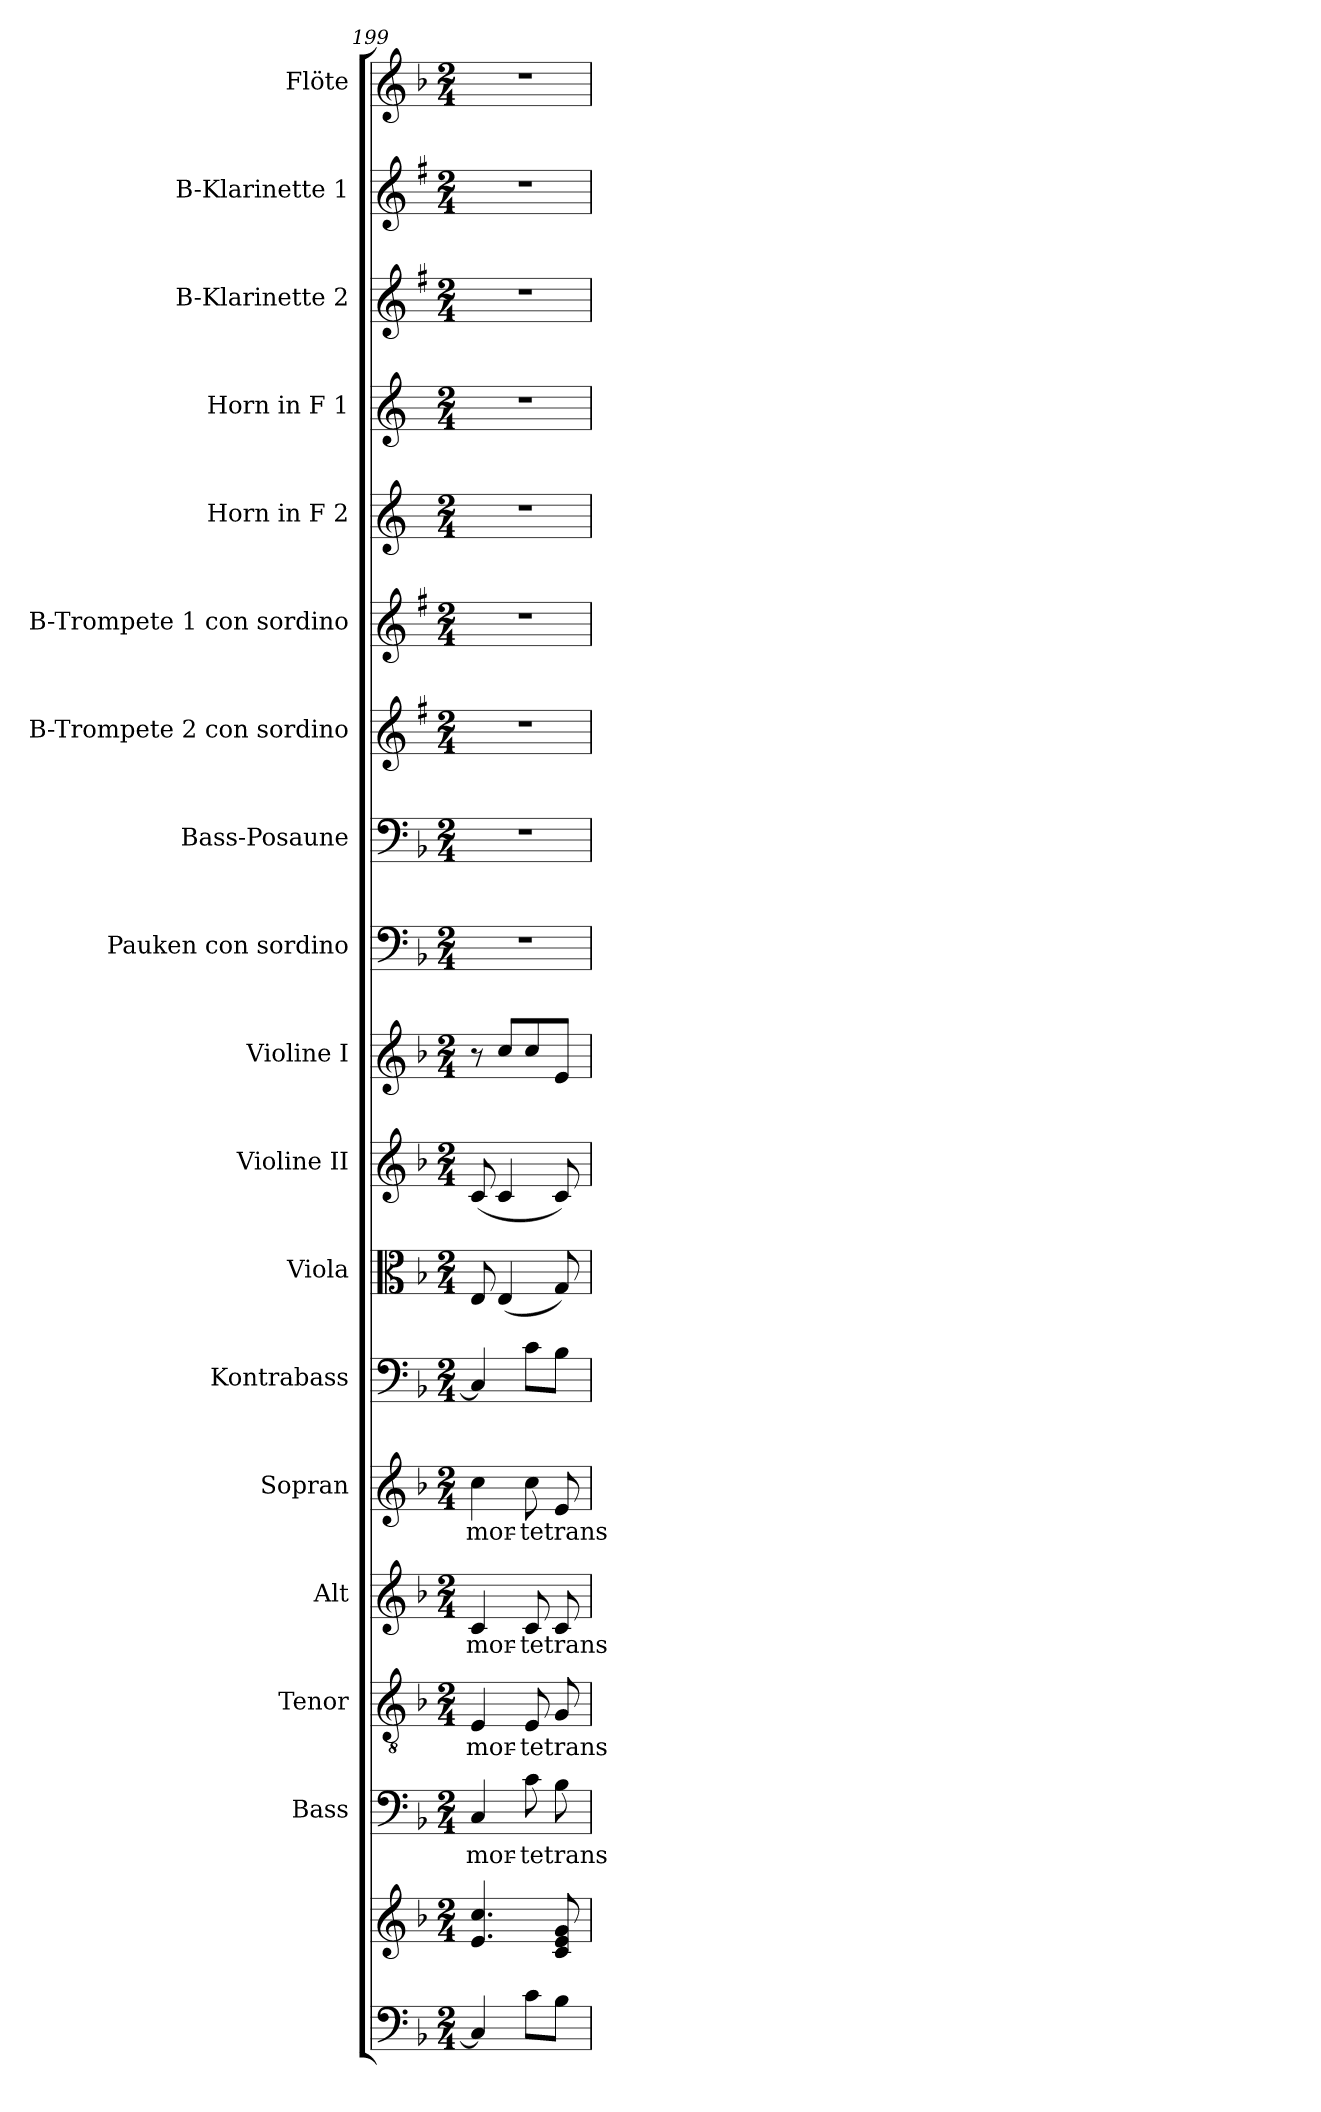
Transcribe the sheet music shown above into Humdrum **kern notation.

**kern	**kern	**kern	**text	**kern	**text	**kern	**text	**kern	**text	**kern	**kern	**kern	**kern	**kern	**kern	**kern	**kern	**kern	**kern	**kern	**kern	**kern
*part18	*part18	*part17	*part17	*part16	*part16	*part15	*part15	*part14	*part14	*part13	*part12	*part11	*part10	*part9	*part8	*part7	*part6	*part5	*part4	*part3	*part2	*part1
*staff19	*staff18	*staff17	*staff17	*staff16	*staff16	*staff15	*staff15	*staff14	*staff14	*staff13	*staff12	*staff11	*staff10	*staff9	*staff8	*staff7	*staff6	*staff5	*staff4	*staff3	*staff2	*staff1
*	*	*I"Bass	*	*I"Tenor	*	*I"Alt	*	*I"Sopran	*	*I"Kontrabass	*I"Viola	*I"Violine II	*I"Violine I	*I"Pauken con sordino	*I"Bass-Posaune	*I"B-Trompete 2 con sordino	*I"B-Trompete 1 con sordino	*I"Horn in F 2	*I"Horn in F 1	*I"B-Klarinette 2	*I"B-Klarinette 1	*I"Flöte
*	*	*I'B.	*	*I'T.	*	*I'A.	*	*I'S.	*	*I'Kb.	*I'Vla.	*I'Vl. II	*I'Vl. I	*I'Pk.	*I'B. Pos.	*I'B Trp. 2	*I'B Trp. 1	*	*	*I'B Kl. 2	*I'B Kl. 1	*I'Fl.
*clefF4	*clefG2	*clefF4	*	*clefGv2	*	*clefG2	*	*clefG2	*	*clefF4	*clefC3	*clefG2	*clefG2	*clefF4	*clefF4	*clefG2	*clefG2	*clefG2	*clefG2	*clefG2	*clefG2	*clefG2
*	*	*	*	*	*	*	*	*	*	*ITrd7c12	*	*	*	*	*	*ITrd1c2	*ITrd1c2	*ITrd4c7	*ITrd4c7	*ITrd1c2	*ITrd1c2	*
*k[b-]	*k[b-]	*k[b-]	*	*k[b-]	*	*k[b-]	*	*k[b-]	*	*k[b-]	*k[b-]	*k[b-]	*k[b-]	*k[b-]	*k[b-]	*k[b-]	*k[b-]	*k[b-]	*k[b-]	*k[b-]	*k[b-]	*k[b-]
*F:	*F:	*F:	*	*F:	*	*F:	*	*F:	*	*F:	*F:	*F:	*F:	*F:	*F:	*F:	*F:	*F:	*F:	*F:	*F:	*F:
*M2/4	*M2/4	*M2/4	*	*M2/4	*	*M2/4	*	*M2/4	*	*M2/4	*M2/4	*M2/4	*M2/4	*M2/4	*M2/4	*M2/4	*M2/4	*M2/4	*M2/4	*M2/4	*M2/4	*M2/4
=199	=199	=199	=199	=199	=199	=199	=199	=199	=199	=199	=199	=199	=199	=199	=199	=199	=199	=199	=199	=199	=199	=199
!	!	!	!LO:LY:b	!	!LO:LY:b	!	!LO:LY:b	!	!LO:LY:b	!	!	!	!	!	!	!	!	!	!	!	!	!
4C/]	4.e/ 4.cc/	4C/	mor-	4E/	mor-	4c/	mor-	4cc\	mor-	4CC/]	8E/	(<8c/	8r	2r	2r	2r	2r	2r	2r	2r	2r	2r
.	.	.	.	.	.	.	.	.	.	.	(<4E/	4c/	8cc/L	.	.	.	.	.	.	.	.	.
!	!	!	!LO:LY:b	!	!LO:LY:b	!	!LO:LY:b	!	!LO:LY:b	!	!	!	!	!	!	!	!	!	!	!	!	!
8c\L	.	8c\	-te	8E/	-te	8c/	-te	8cc\	-te	8C\L	.	.	8cc/	.	.	.	.	.	.	.	.	.
!	!	!	!LO:LY:b	!	!LO:LY:b	!	!LO:LY:b	!	!LO:LY:b	!	!	!	!	!	!	!	!	!	!	!	!	!
8B-\J	8c/ 8e/ 8g/	8B-\	trans-	8G/	trans-	8c/	trans-	8e/	trans-	8BB-\J	8G/)	8c/)	8e/J	.	.	.	.	.	.	.	.	.
=	=	=	=	=	=	=	=	=	=	=	=	=	=	=	=	=	=	=	=	=	=	=
*-	*-	*-	*-	*-	*-	*-	*-	*-	*-	*-	*-	*-	*-	*-	*-	*-	*-	*-	*-	*-	*-	*-
